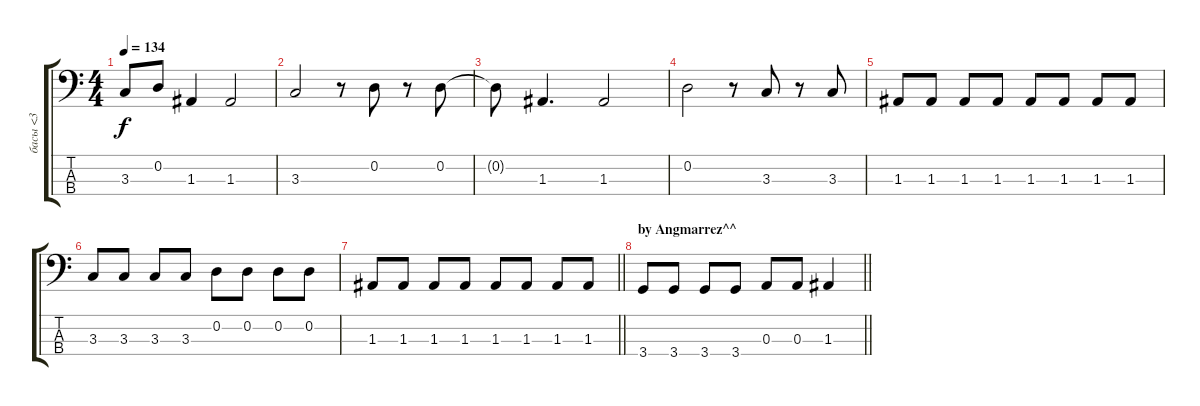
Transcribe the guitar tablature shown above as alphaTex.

\track ("басы <3" "басы <3") {instrument electricbasspick}
\staff {score tabs}
\tuning (G2 D2 A1 E1) {hide}
\ts (4 4)
\tempo 134
\clef f4
\ks c
3.3{t}.8{dy f} 0.2.8 1.3.4 1.3.2 |
3.3.2 r.8 0.2.8 r.8 0.2.8 |
0.2{t}.8 1.3.4{d} 1.3.2 |
0.2.2 r.8 3.3.8 r.8 3.3.8 |
1.3.8 1.3.8 1.3.8 1.3.8 1.3.8 1.3.8 1.3.8 1.3.8 |
3.3.8 3.3.8 3.3.8 3.3.8 0.2.8 0.2.8 0.2.8 0.2.8 |
\barLineRight lightlight
1.3.8 1.3.8 1.3.8 1.3.8 1.3.8 1.3.8 1.3.8 1.3.8 |
\section ("" "by Angmarrez^^")
\barLineRight lightlight
3.4.8 3.4.8 3.4.8 3.4.8 0.3.8 0.3.8 1.3.4
